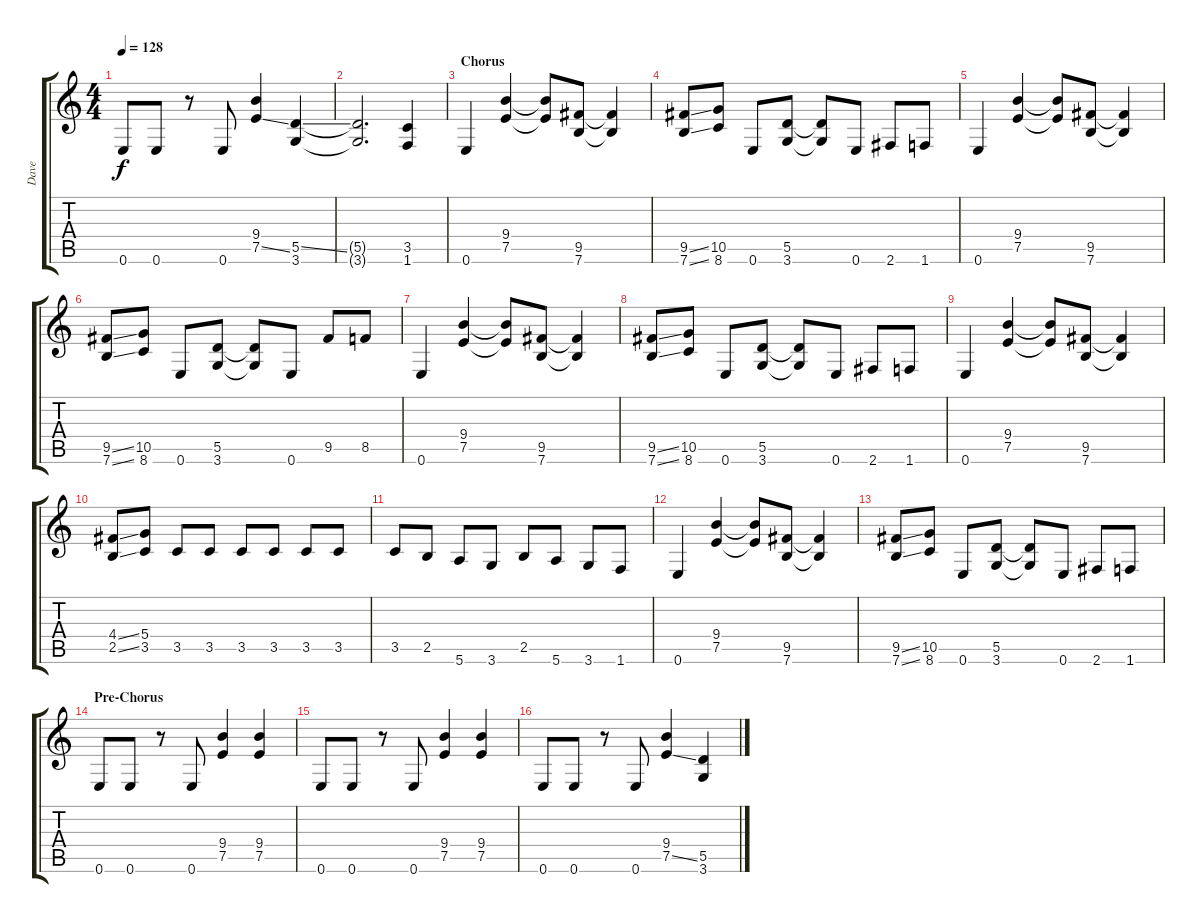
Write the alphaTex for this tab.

\track ("Dave" "Dave") {instrument distortionguitar}
\staff {score tabs}
\tuning (E4 B3 G3 D3 A2 E2) {hide}
\ts (4 4)
\tempo 128
\clef g2
\ks c
0.6.8{dy f} 0.6.8 r.8 0.6.8 (9.4 7.5{ss}).4 (5.5{ss} 3.6).4 |
(5.5{t} 3.6{t}).2{d} (3.5 1.6).4 |
\section ("" "Chorus")
0.6.4 (9.4 7.5).4 (9.4{t} 7.5{t}).8 (9.5 7.6).8 (9.5{t} 7.6{t}).4 |
(9.5{ss} 7.6{ss}).8 (10.5 8.6).8 0.6.8 (5.5 3.6).8 (5.5{t} 3.6{t}).8 0.6.8 2.6.8 1.6.8 |
0.6.4 (9.4 7.5).4 (9.4{t} 7.5{t}).8 (9.5 7.6).8 (9.5{t} 7.6{t}).4 |
(9.5{ss} 7.6{ss}).8 (10.5 8.6).8 0.6.8 (5.5 3.6).8 (5.5{t} 3.6{t}).8 0.6.8 9.5.8 8.5.8 |
0.6.4 (9.4 7.5).4 (9.4{t} 7.5{t}).8 (9.5 7.6).8 (9.5{t} 7.6{t}).4 |
(9.5{ss} 7.6{ss}).8 (10.5 8.6).8 0.6.8 (5.5 3.6).8 (5.5{t} 3.6{t}).8 0.6.8 2.6.8 1.6.8 |
0.6.4 (9.4 7.5).4 (9.4{t} 7.5{t}).8 (9.5 7.6).8 (9.5{t} 7.6{t}).4 |
(4.4{ss} 2.5{ss}).8 (5.4 3.5).8 3.5.8 3.5.8 3.5.8 3.5.8 3.5.8 3.5.8 |
3.5.8 2.5.8 5.6.8 3.6.8 2.5.8 5.6.8 3.6.8 1.6.8 |
0.6.4 (9.4 7.5).4 (9.4{t} 7.5{t}).8 (9.5 7.6).8 (9.5{t} 7.6{t}).4 |
(9.5{ss} 7.6{ss}).8 (10.5 8.6).8 0.6.8 (5.5 3.6).8 (5.5{t} 3.6{t}).8 0.6.8 2.6.8 1.6.8 |
\section ("" "Pre-Chorus")
0.6.8 0.6.8 r.8 0.6.8 (9.4 7.5).4 (9.4 7.5).4 |
0.6.8 0.6.8 r.8 0.6.8 (9.4 7.5).4 (9.4 7.5).4 |
0.6.8 0.6.8 r.8 0.6.8 (9.4 7.5{ss}).4 (5.5{ss} 3.6).4
